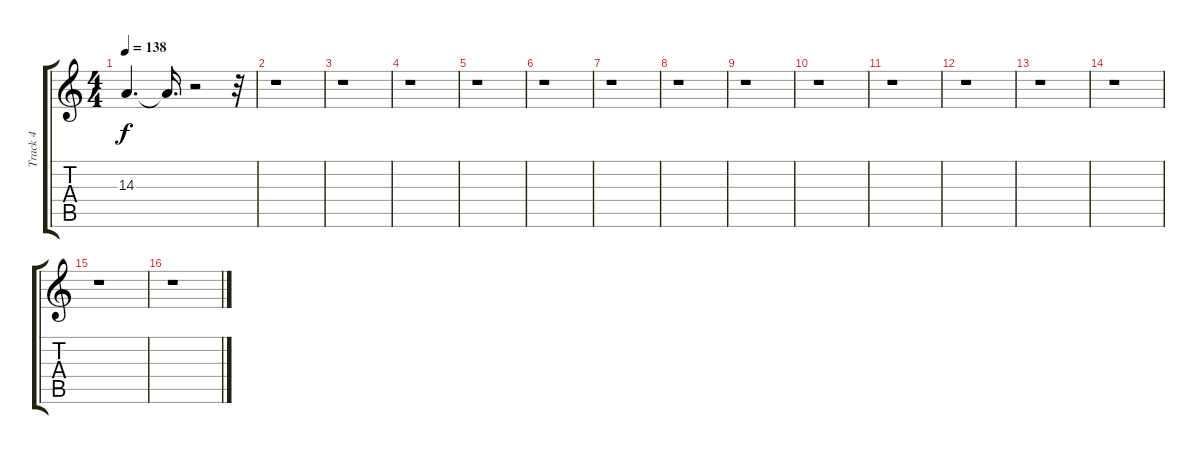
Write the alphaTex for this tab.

\track ("Track 4" "Track 4") {instrument stringensemble1}
\staff {score tabs}
\tuning (E4 B3 G3 D3 A2 E2) {hide}
\ts (4 4)
\tempo 138
\clef g2
\ks c
14.3.4{d dy f} 14.3{t}.16{d} r.2 r.32 |
r.1 |
r.1 |
r.1 |
r.1 |
r.1 |
r.1 |
r.1 |
r.1 |
r.1 |
r.1 |
r.1 |
r.1 |
r.1 |
r.1 |
r.1
